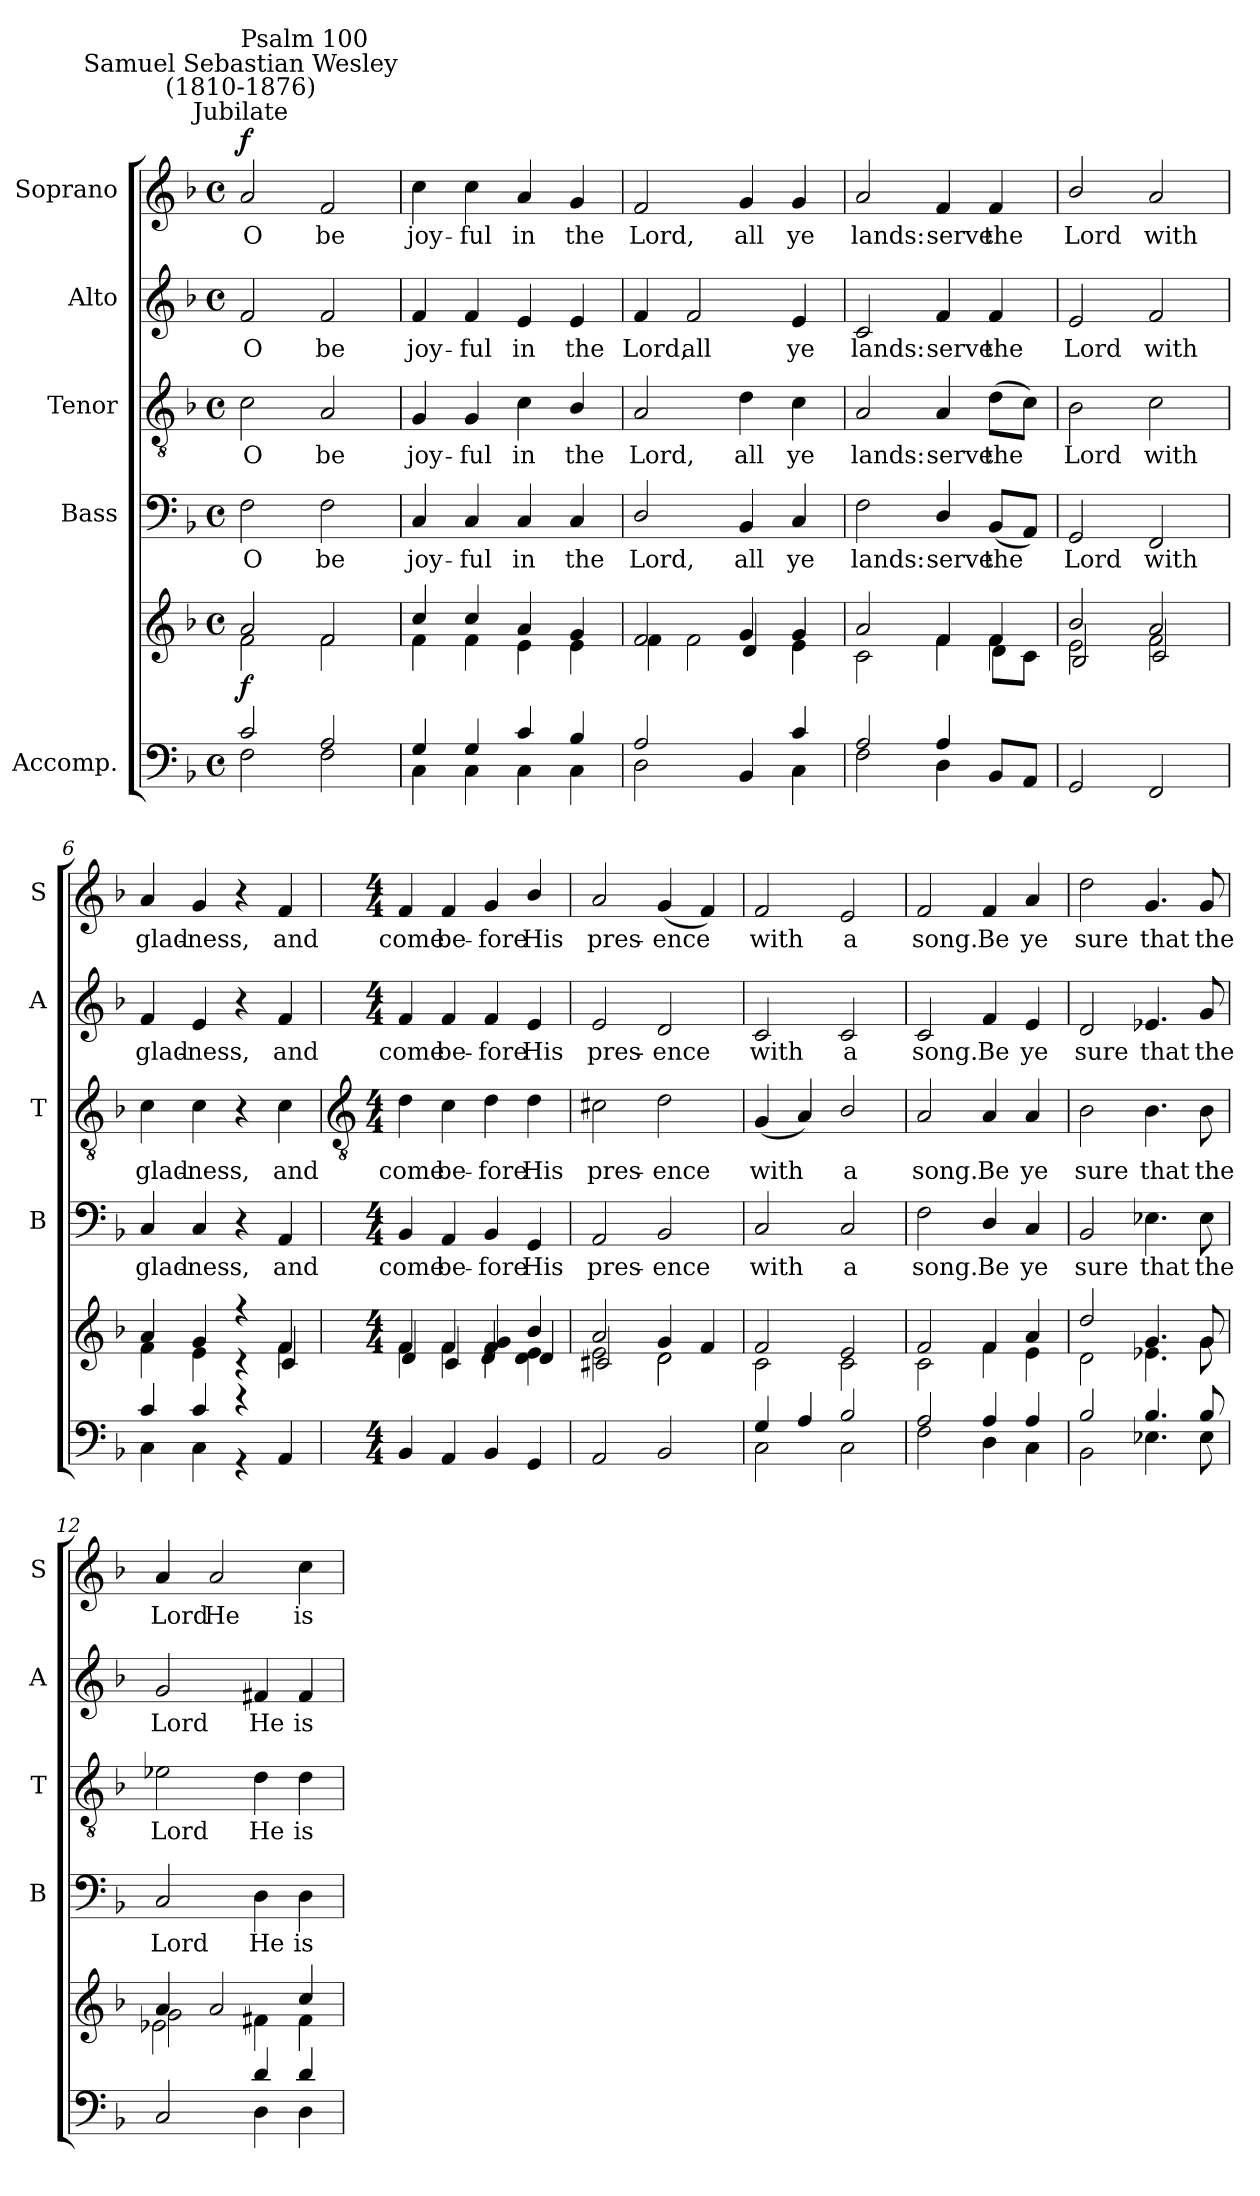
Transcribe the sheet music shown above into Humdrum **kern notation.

**kern	**kern	**dynam	**kern	**text	**kern	**text	**kern	**text	**kern	**text	**dynam
*part5	*part5	*part5	*part4	*part4	*part3	*part3	*part2	*part2	*part1	*part1	*part1
*staff6	*staff5	*staff5/6	*staff4	*staff4	*staff3	*staff3	*staff2	*staff2	*staff1	*staff1	*staff1
*I"Accomp.	*	*	*I"Bass	*	*I"Tenor	*	*I"Alto	*	*I"Soprano	*	*
*	*	*	*I'B	*	*I'T	*	*I'A	*	*I'S	*	*
*clefF4	*clefG2	*	*clefF4	*	*clefGv2	*	*clefG2	*	*clefG2	*	*
*k[b-]	*k[b-]	*	*k[b-]	*	*k[b-]	*	*k[b-]	*	*k[b-]	*	*
*F:	*F:	*	*F:	*	*F:	*	*F:	*	*F:	*	*
*M4/4	*M4/4	*	*M4/4	*	*M4/4	*	*M4/4	*	*M4/4	*	*
*met(c)	*met(c)	*	*met(c)	*	*met(c)	*	*met(c)	*	*met(c)	*	*
=1	=1	=1	=1	=1	=1	=1	=1	=1	=1	=1	=1
*^	*^	*	*	*	*	*	*	*	*	*	*
!	!	!	!	!	!	!	!	!	!	!	!LO:TX:a:cj:t=Jubilate	!	!
!	!	!	!	!	!	!	!	!	!	!	!LO:TX:a:cj:t=Samuel Sebastian Wesley\n(1810-1876)	!	!
!	!	!	!	!	!	!	!	!	!	!	!LO:TX:a:t=Psalm 100	!	!
!	!	!	!	!LO:DY:b	!	!LO:LY:b	!	!LO:LY:b	!	!LO:LY:b	!	!LO:LY:b	!LO:DY:b
2c	2F	2a	2f	f	2F	O	2c	O	2f	O	2a	O	f
!	!	!	!	!	!	!LO:LY:b	!	!LO:LY:b	!	!LO:LY:b	!	!LO:LY:b	!
2A	2F	2f	2f	.	2F	be	2A	be	2f	be	2f	be	.
=2	=2	=2	=2	=2	=2	=2	=2	=2	=2	=2	=2	=2	=2
!	!	!	!	!	!	!LO:LY:b	!	!LO:LY:b	!	!LO:LY:b	!	!LO:LY:b	!
4G	4C\	4cc/	4f	.	4C	joy-	4G	joy-	4f	joy-	4cc	joy-	.
!	!	!	!	!	!	!LO:LY:b	!	!LO:LY:b	!	!LO:LY:b	!	!LO:LY:b	!
4G	4C\	4cc/	4f	.	4C	-ful	4G	-ful	4f	-ful	4cc	-ful	.
!	!	!	!	!	!	!LO:LY:b	!	!LO:LY:b	!	!LO:LY:b	!	!LO:LY:b	!
4c	4C\	4a	4e	.	4C	in	4c	in	4e	in	4a	in	.
!	!	!	!	!	!	!LO:LY:b	!	!LO:LY:b	!	!LO:LY:b	!	!LO:LY:b	!
4B-	4C\	4g	4e	.	4C	the	4B-/	the	4e	the	4g	the	.
=3	=3	=3	=3	=3	=3	=3	=3	=3	=3	=3	=3	=3	=3
*	*	*	*^	*	*	*	*	*	*	*	*	*	*
!	!	!	!	!	!	!	!LO:LY:b	!	!LO:LY:b	!	!LO:LY:b	!	!LO:LY:b	!
2A	2D	2f	4f\	2ryy	.	2D/	Lord,	2A	Lord,	4f	Lord,	2f	Lord,	.
!	!	!	!	!	!	!	!	!	!	!	!LO:LY:b	!	!	!
.	.	.	2f\	.	.	.	.	.	.	2f	all	.	.	.
!	!	!	!	!	!	!	!LO:LY:b	!	!LO:LY:b	!	!	!	!LO:LY:b	!
4ryy	4BB-	4g	.	4d	.	4BB-	all	4d	all	.	.	4g	all	.
!	!	!	!	!	!	!	!LO:LY:b	!	!LO:LY:b	!	!LO:LY:b	!	!LO:LY:b	!
4c	4C\	4g	4e	4ryy	.	4C	ye	4c	ye	4e	ye	4g	ye	.
=4	=4	=4	=4	=4	=4	=4	=4	=4	=4	=4	=4	=4	=4	=4
!	!	!	!	!	!	!	!LO:LY:b	!	!LO:LY:b	!	!LO:LY:b	!	!LO:LY:b	!
2A	2F	2a	2c	2.ryy	.	2F	lands:	2A	lands:	2c	lands:	2a	lands:	.
!	!	!	!	!	!	!	!LO:LY:b	!	!LO:LY:b	!	!LO:LY:b	!	!LO:LY:b	!
4A	4D	4f	4f	.	.	4D/	serve	4A	serve	4f	serve	4f	serve	.
!	!	!	!	!	!	!	!LO:LY:b	!	!LO:LY:b	!	!LO:LY:b	!	!LO:LY:b	!
4ryy	8BB-L	4f	4f	8d\L	.	(<8BB-L	the	(>8dL	the	4f	the	4f	the	.
.	8AAJ	.	.	8c\J	.	8AAJ)	.	8cJ)	.	.	.	.	.	.
=5	=5	=5	=5	=5	=5	=5	=5	=5	=5	=5	=5	=5	=5	=5
!	!	!	!	!	!	!	!LO:LY:b	!	!LO:LY:b	!	!LO:LY:b	!	!LO:LY:b	!
*v	*v	*	*	*	*	*	*	*	*	*	*	*	*	*
2GG	2b-/	2e	2B-	.	2GG	Lord	2B-	Lord	2e	Lord	2b-/	Lord	.
!	!	!	!	!	!	!LO:LY:b	!	!LO:LY:b	!	!LO:LY:b	!	!LO:LY:b	!
2FF	2a	2f	2c	.	2FF	with	2c	with	2f	with	2a	with	.
=6	=6	=6	=6	=6	=6	=6	=6	=6	=6	=6	=6	=6	=6
*^	*	*	*	*	*	*	*	*	*	*	*	*	*
!	!	!	!	!	!	!	!LO:LY:b	!	!LO:LY:b	!	!LO:LY:b	!	!LO:LY:b	!
4c	4C\	4a	4f	2.ryy	.	4C	glad-	4c	glad-	4f	glad-	4a	glad-	.
!	!	!	!	!	!	!	!LO:LY:b	!	!LO:LY:b	!	!LO:LY:b	!	!LO:LY:b	!
4c	4C\	4g	4e	.	.	4C	-ness,	4c	-ness,	4e	-ness,	4g	-ness,	.
4r	4r	4r	4r	.	.	4r	.	4r	.	4r	.	4r	.	.
!	!	!	!	!	!	!	!LO:LY:b	!	!LO:LY:b	!	!LO:LY:b	!	!LO:LY:b	!
4ryy	4AA	4f	4f	4c	.	4AA	and	4c	and	4f	and	4f	and	.
*v	*v	*	*	*	*	*	*	*	*	*	*	*	*	*
!!LO:LB:g=z
=7	=7	=7	=7	=7	=7	=7	=7	=7	=7	=7	=7	=7	=7
*	*	*	*	*	*	*	*clefGv2	*	*	*	*	*	*
*M4/4	*M4/4	*	*	*	*M4/4	*	*M4/4	*	*M4/4	*	*M4/4	*	*
*^	*	*	*	*	*	*	*	*	*	*	*	*	*
!	!	!	!	!	!	!	!LO:LY:b	!	!LO:LY:b	!	!LO:LY:b	!	!LO:LY:b	!
*v	*v	*	*	*	*	*	*	*	*	*	*	*	*	*
4BB-	4f	4f	4d	.	4BB-	come	4d	come	4f	come	4f	come	.
!	!	!	!	!	!	!LO:LY:b	!	!LO:LY:b	!	!LO:LY:b	!	!LO:LY:b	!
4AA	4f	4f	4c	.	4AA	be-	4c	be-	4f	be-	4f	be-	.
!	!	!	!	!	!	!LO:LY:b	!	!LO:LY:b	!	!LO:LY:b	!	!LO:LY:b	!
4BB-	4f 4g	4f	4d	.	4BB-	-fore	4d	-fore	4f	-fore	4g	-fore	.
!	!	!	!	!	!	!LO:LY:b	!	!LO:LY:b	!	!LO:LY:b	!	!LO:LY:b	!
4GG	4b-/	4d 4e	4d	.	4GG	His	4d	His	4e	His	4b-/	His	.
=8	=8	=8	=8	=8	=8	=8	=8	=8	=8	=8	=8	=8	=8
!	!	!	!	!	!	!LO:LY:b	!	!LO:LY:b	!	!LO:LY:b	!	!LO:LY:b	!
2AA	2a	2e	2c#X	.	2AA	pres-	2c#X	pres-	2e	pres-	2a	pres-	.
!	!	!	!	!	!	!LO:LY:b	!	!LO:LY:b	!	!LO:LY:b	!	!LO:LY:b	!
2BB-	4g	2d\	2d\	.	2BB-	-ence	2d	-ence	2d	-ence	(<4g	-ence	.
.	4f	.	.	.	.	.	.	.	.	.	4f)	.	.
*	*	*v	*v	*	*	*	*	*	*	*	*	*	*
=9	=9	=9	=9	=9	=9	=9	=9	=9	=9	=9	=9	=9
*^	*	*	*	*	*	*	*	*	*	*	*	*
!	!	!	!	!	!	!LO:LY:b	!	!LO:LY:b	!	!LO:LY:b	!	!LO:LY:b	!
4G/	2C\	2f	2c	.	2C	with	(<4G	with	2c	with	2f	with	.
4A/	.	.	.	.	.	.	4A)	.	.	.	.	.	.
!	!	!	!	!	!	!LO:LY:b	!	!LO:LY:b	!	!LO:LY:b	!	!LO:LY:b	!
2B-	2C\	2e	2c	.	2C	a	2B-/	a	2c	a	2e	a	.
=10	=10	=10	=10	=10	=10	=10	=10	=10	=10	=10	=10	=10	=10
!	!	!	!	!	!	!LO:LY:b	!	!LO:LY:b	!	!LO:LY:b	!	!LO:LY:b	!
2A	2F	2f	2c	.	2F	song.	2A	song.	2c	song.	2f	song.	.
!	!	!	!	!	!	!LO:LY:b	!	!LO:LY:b	!	!LO:LY:b	!	!LO:LY:b	!
4A	4D	4f	4f	.	4D/	Be	4A	Be	4f	Be	4f	Be	.
!	!	!	!	!	!	!LO:LY:b	!	!LO:LY:b	!	!LO:LY:b	!	!LO:LY:b	!
4A	4C\	4a	4e	.	4C	ye	4A	ye	4e	ye	4a	ye	.
=11	=11	=11	=11	=11	=11	=11	=11	=11	=11	=11	=11	=11	=11
!	!	!	!	!	!	!LO:LY:b	!	!LO:LY:b	!	!LO:LY:b	!	!LO:LY:b	!
2B-	2BB-\	2dd	2d\	.	2BB-	sure	2B-	sure	2d	sure	2dd	sure	.
!	!	!	!	!	!	!LO:LY:b	!	!LO:LY:b	!	!LO:LY:b	!	!LO:LY:b	!
4.B-	4.E-X	4.g	4.e-X	.	4.E-X	that	4.B-	that	4.e-X	that	4.g	that	.
!	!	!	!	!	!	!LO:LY:b	!	!LO:LY:b	!	!LO:LY:b	!	!LO:LY:b	!
8B-	8E-	8g	8g	.	8E-	the	8B-	the	8g	the	8g	the	.
=12	=12	=12	=12	=12	=12	=12	=12	=12	=12	=12	=12	=12	=12
*	*	*	*^	*	*	*	*	*	*	*	*	*	*
!	!	!	!	!	!	!	!LO:LY:b	!	!LO:LY:b	!	!LO:LY:b	!	!LO:LY:b	!
2ryy	2C	4a	2g\	2e-X\	.	2C	Lord	2e-X	Lord	2g	Lord	4a	Lord	.
!	!	!	!	!	!	!	!	!	!	!	!	!	!LO:LY:b	!
.	.	2a	.	.	.	.	.	.	.	.	.	2a	He	.
!	!	!	!	!	!	!	!LO:LY:b	!	!LO:LY:b	!	!LO:LY:b	!	!	!
4d	4D	.	4f#X\	2ryy	.	4D	He	4d	He	4f#X	He	.	.	.
!	!	!	!	!	!	!	!LO:LY:b	!	!LO:LY:b	!	!LO:LY:b	!	!LO:LY:b	!
4d	4D	4cc	4f#\	.	.	4D	is	4d	is	4f#	is	4cc	is	.
*v	*v	*	*	*	*	*	*	*	*	*	*	*	*	*
*	*v	*v	*v	*	*	*	*	*	*	*	*	*	*
=	=	=	=	=	=	=	=	=	=	=	=
*-	*-	*-	*-	*-	*-	*-	*-	*-	*-	*-	*-
